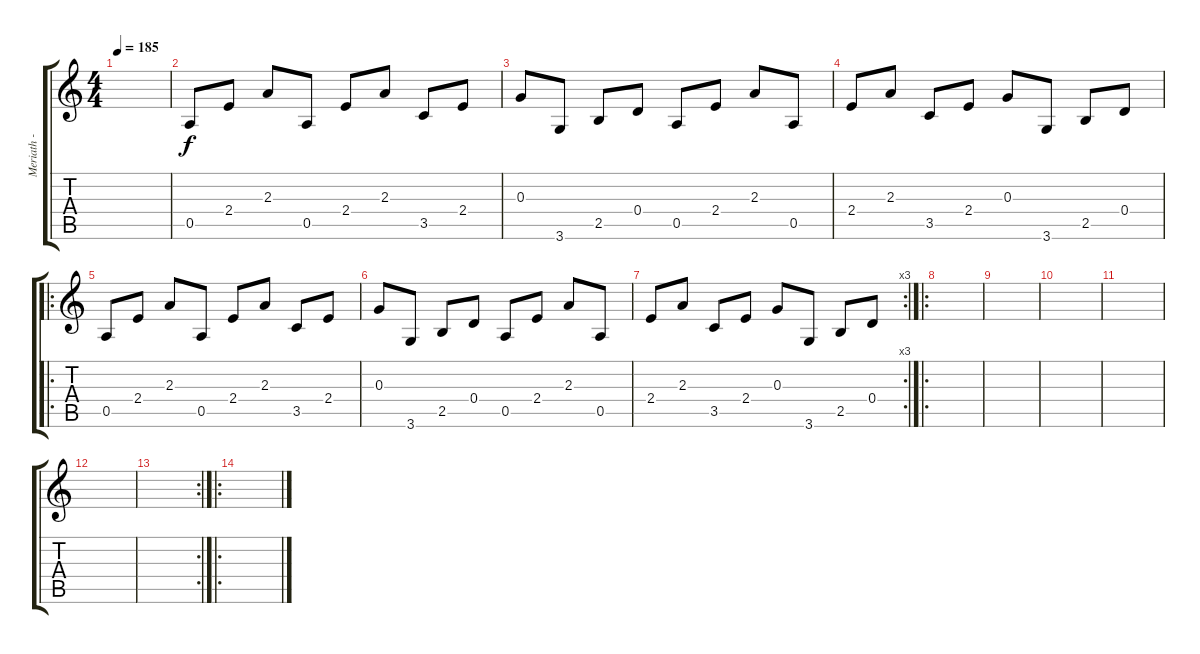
\track ("Meriath - acustic" "Meriath - ") {instrument electricguitarclean}
\staff {score tabs}
\tuning (E4 B3 G3 D3 A2 E2) {hide}
\ts (4 4)
\tempo 185
\clef g2
\ks c
|
0.5.8 2.4.8 2.3.8 0.5.8 2.4.8 2.3.8 3.5.8 2.4.8 |
0.3.8 3.6.8 2.5.8 0.4.8 0.5.8 2.4.8 2.3.8 0.5.8 |
2.4.8 2.3.8 3.5.8 2.4.8 0.3.8 3.6.8 2.5.8 0.4.8 |
\ro
0.5.8 2.4.8 2.3.8 0.5.8 2.4.8 2.3.8 3.5.8 2.4.8 |
0.3.8 3.6.8 2.5.8 0.4.8 0.5.8 2.4.8 2.3.8 0.5.8 |
\rc 3
2.4.8 2.3.8 3.5.8 2.4.8 0.3.8 3.6.8 2.5.8 0.4.8 |
\ro
|
|
|
|
|
\rc 2
|
\ro
